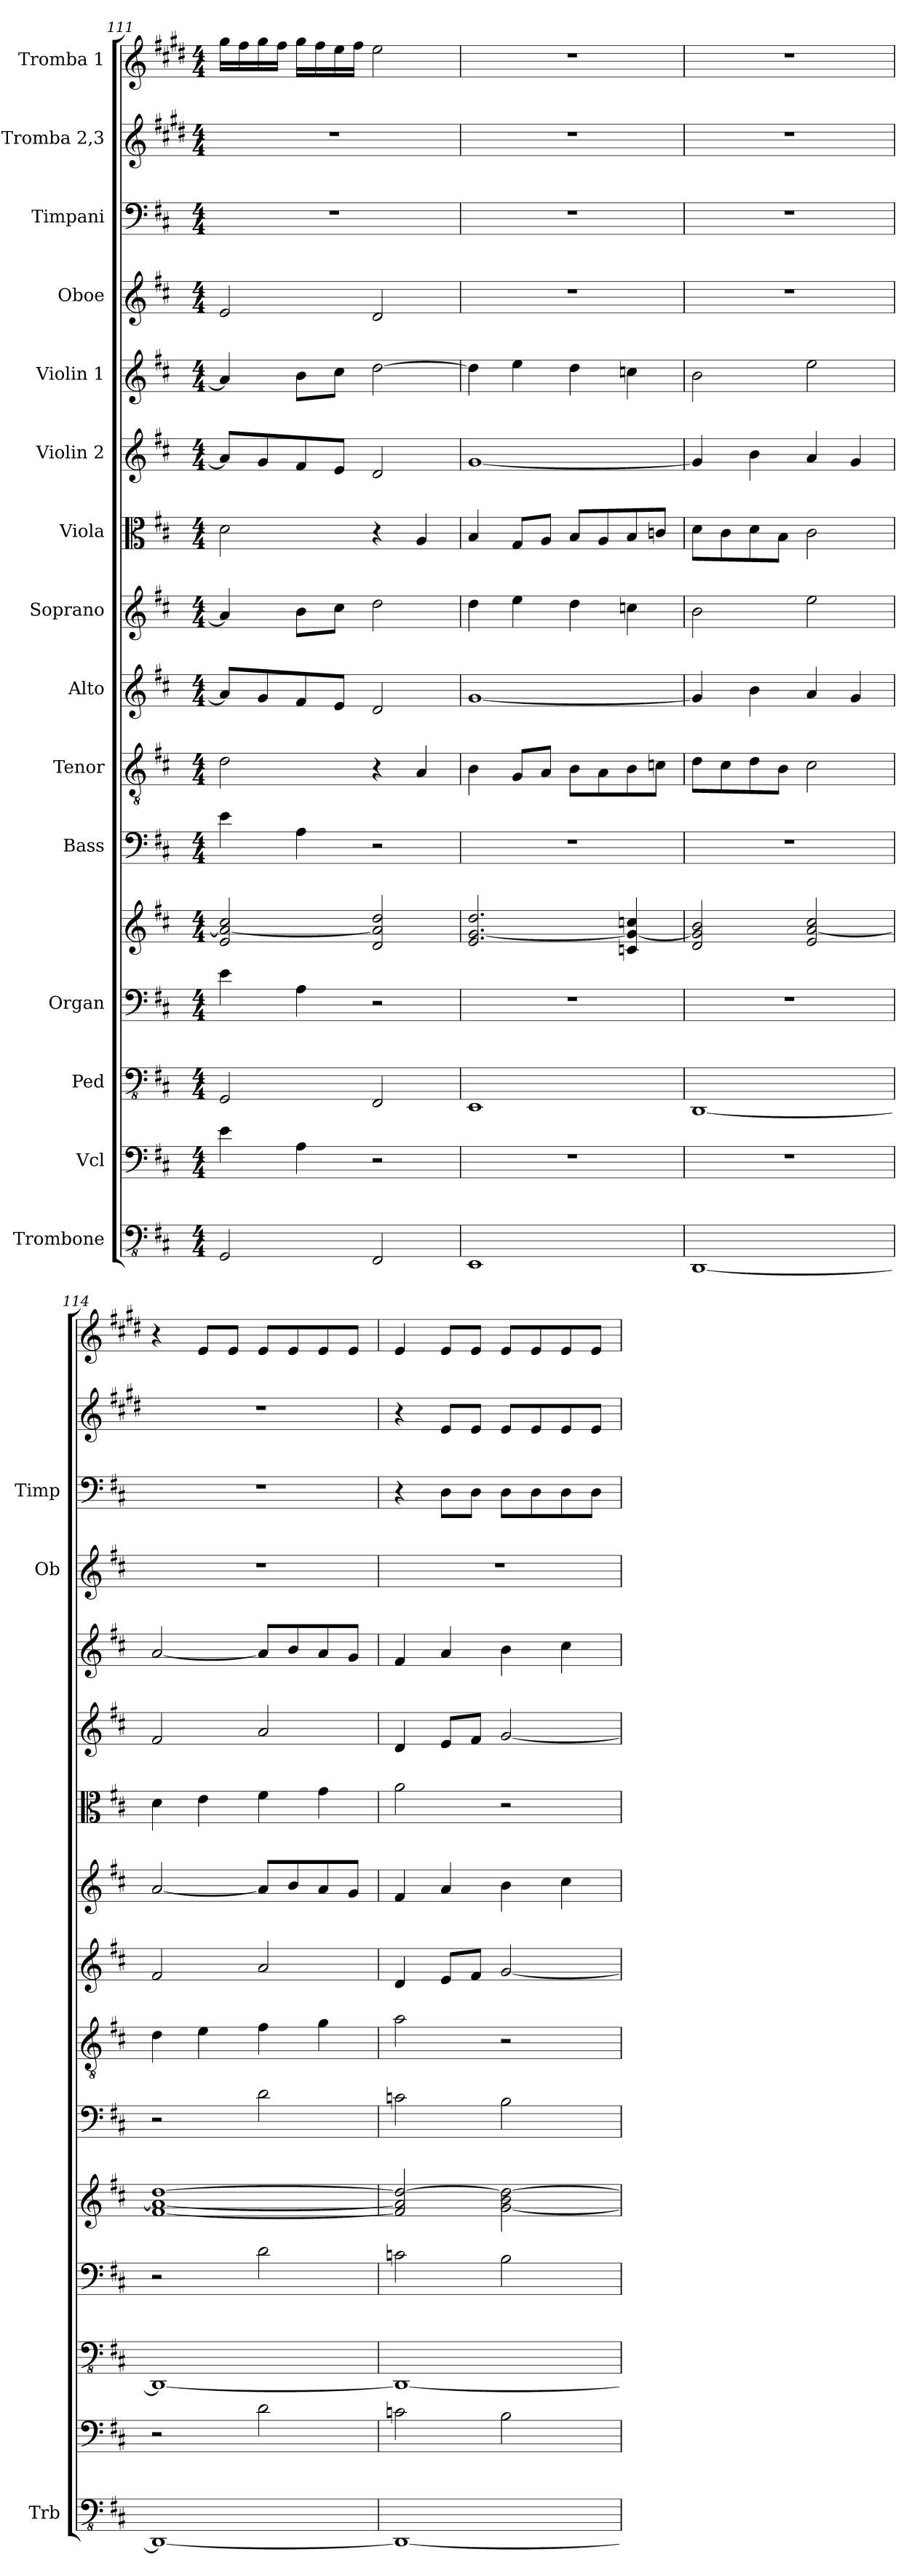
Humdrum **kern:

**kern	**kern	**kern	**kern	**kern	**kern	**kern	**kern	**kern	**kern	**kern	**kern	**kern	**kern	**kern	**kern
*part15	*part14	*part13	*part12	*part12	*part11	*part10	*part9	*part8	*part7	*part6	*part5	*part4	*part3	*part2	*part1
*staff16	*staff15	*staff14	*staff13	*staff12	*staff11	*staff10	*staff9	*staff8	*staff7	*staff6	*staff5	*staff4	*staff3	*staff2	*staff1
*I"Trombone	*I"Vcl	*I"Ped	*I"Organ	*	*I"Bass	*I"Tenor	*I"Alto	*I"Soprano	*I"Viola	*I"Violin 2	*I"Violin 1	*I"Oboe	*I"Timpani	*I"Tromba 2,3	*I"Tromba 1
*I'Trb	*	*	*	*	*	*	*	*	*	*	*	*I'Ob	*I'Timp	*	*
*clefFv4	*clefF4	*clefFv4	*clefF4	*clefG2	*clefF4	*clefGv2	*clefG2	*clefG2	*clefC3	*clefG2	*clefG2	*clefG2	*clefF4	*clefG2	*clefG2
*	*	*	*	*	*	*	*	*	*	*	*	*	*	*ITrd1c2	*ITrd1c2
*k[f#c#]	*k[f#c#]	*k[f#c#]	*k[f#c#]	*k[f#c#]	*k[f#c#]	*k[f#c#]	*k[f#c#]	*k[f#c#]	*k[f#c#]	*k[f#c#]	*k[f#c#]	*k[f#c#]	*k[f#c#]	*k[f#c#]	*k[f#c#]
*M4/4	*M4/4	*M4/4	*M4/4	*M4/4	*M4/4	*M4/4	*M4/4	*M4/4	*M4/4	*M4/4	*M4/4	*M4/4	*M4/4	*M4/4	*M4/4
=111	=111	=111	=111	=111	=111	=111	=111	=111	=111	=111	=111	=111	=111	=111	=111
2GGG/	4e\	2GGG/	4e\	2e/ 2a/_ 2cc#/	4e\	2d\	8a/L]	4a/]	2d\	8a/L]	4a/]	2e/	1r	1r	16ff#\LL
.	.	.	.	.	.	.	.	.	.	.	.	.	.	.	16ee\
.	.	.	.	.	.	.	8g/	.	.	8g/	.	.	.	.	16ff#\
.	.	.	.	.	.	.	.	.	.	.	.	.	.	.	16ee\JJ
.	4A\	.	4A\	.	4A\	.	8f#/	8b\L	.	8f#/	8b\L	.	.	.	16ff#\LL
.	.	.	.	.	.	.	.	.	.	.	.	.	.	.	16ee\
.	.	.	.	.	.	.	8e/J	8cc#\J	.	8e/J	8cc#\J	.	.	.	16dd\
.	.	.	.	.	.	.	.	.	.	.	.	.	.	.	16ee\JJ
2FFF#/	2r	2FFF#/	2r	2d/ 2a/] 2dd/	2r	4r	2d/	2dd\	4r	2d/	[2dd\	2d/	.	.	2dd\
.	.	.	.	.	.	4A/	.	.	4A/	.	.	.	.	.	.
=112	=112	=112	=112	=112	=112	=112	=112	=112	=112	=112	=112	=112	=112	=112	=112
1EEE	1r	1EEE	1r	2.e/ [2.g/ 2.dd/	1r	4B\	[1g	4dd\	4B/	[1g	4dd\]	1r	1r	1r	1r
.	.	.	.	.	.	8G/L	.	4ee\	8G/L	.	4ee\	.	.	.	.
.	.	.	.	.	.	8A/J	.	.	8A/J	.	.	.	.	.	.
.	.	.	.	.	.	8B\L	.	4dd\	8B/L	.	4dd\	.	.	.	.
.	.	.	.	.	.	8A\	.	.	8A/	.	.	.	.	.	.
.	.	.	.	4cn/ 4g/_ 4ccn/	.	8B\	.	4ccn\	8B/	.	4ccn\	.	.	.	.
.	.	.	.	.	.	8cn\J	.	.	8cn/J	.	.	.	.	.	.
!!LO:PB:g=z
=113	=113	=113	=113	=113	=113	=113	=113	=113	=113	=113	=113	=113	=113	=113	=113
[1DDD	1r	[1DDD	1r	2d/ 2g/] 2b/	1r	8d\L	4g/]	2b\	8d\L	4g/]	2b\	1r	1r	1r	1r
.	.	.	.	.	.	8c#\	.	.	8c#\	.	.	.	.	.	.
.	.	.	.	.	.	8d\	4b\	.	8d\	4b\	.	.	.	.	.
.	.	.	.	.	.	8B\J	.	.	8B\J	.	.	.	.	.	.
.	.	.	.	2e/ [2a/ 2cc#/	.	2c#\	4a/	2ee\	2c#\	4a/	2ee\	.	.	.	.
.	.	.	.	.	.	.	4g/	.	.	4g/	.	.	.	.	.
=114	=114	=114	=114	=114	=114	=114	=114	=114	=114	=114	=114	=114	=114	=114	=114
1DDD_	2r	1DDD_	2r	[1f# 1a_ [1dd	2r	4d\	2f#/	[2a/	4d\	2f#/	[2a/	1r	1r	1r	4r
.	.	.	.	.	.	4e\	.	.	4e\	.	.	.	.	.	8d/L
.	.	.	.	.	.	.	.	.	.	.	.	.	.	.	8d/J
.	2d\	.	2d\	.	2d\	4f#\	2a/	8a/L]	4f#\	2a/	8a/L]	.	.	.	8d/L
.	.	.	.	.	.	.	.	8b/	.	.	8b/	.	.	.	8d/
.	.	.	.	.	.	4g\	.	8a/	4g\	.	8a/	.	.	.	8d/
.	.	.	.	.	.	.	.	8g/J	.	.	8g/J	.	.	.	8d/J
=115	=115	=115	=115	=115	=115	=115	=115	=115	=115	=115	=115	=115	=115	=115	=115
1DDD_	2cn\	1DDD_	2cn\	2f#/] 2a/] 2dd/_	2cn\	2a\	4d/	4f#/	2a\	4d/	4f#/	1r	4r	4r	4d/
.	.	.	.	.	.	.	8e/L	4a/	.	8e/L	4a/	.	8D\L	8d/L	8d/L
.	.	.	.	.	.	.	8f#/J	.	.	8f#/J	.	.	8D\J	8d/J	8d/J
.	2B\	.	2B\	[2g\ 2b\ 2dd\_	2B\	2r	[2g/	4b\	2r	[2g/	4b\	.	8D\L	8d/L	8d/L
.	.	.	.	.	.	.	.	.	.	.	.	.	8D\	8d/	8d/
.	.	.	.	.	.	.	.	4cc#\	.	.	4cc#\	.	8D\	8d/	8d/
.	.	.	.	.	.	.	.	.	.	.	.	.	8D\J	8d/J	8d/J
=	=	=	=	=	=	=	=	=	=	=	=	=	=	=	=
*-	*-	*-	*-	*-	*-	*-	*-	*-	*-	*-	*-	*-	*-	*-	*-
